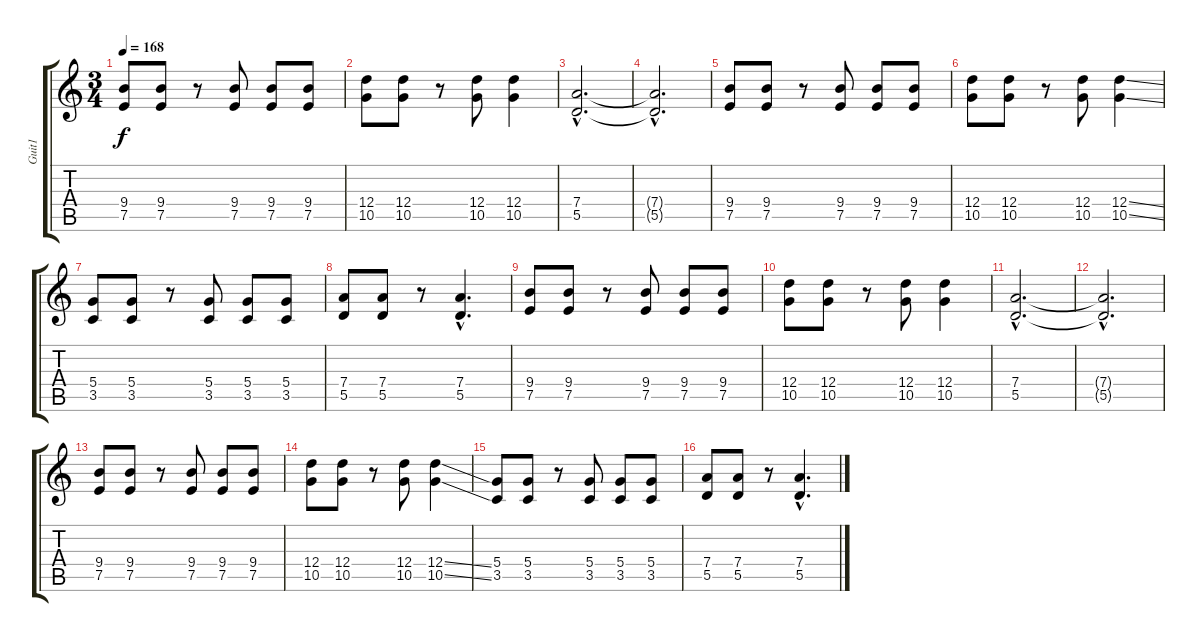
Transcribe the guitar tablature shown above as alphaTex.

\track ("Guit1" "Guit1") {instrument overdrivenguitar}
\staff {score tabs}
\tuning (E4 B3 G3 D3 A2 E2) {hide}
\ts (3 4)
\tempo 168
\clef g2
\ks c
(9.4 7.5).8{dy f} (9.4 7.5).8 r.8 (9.4 7.5).8 (9.4 7.5).8 (9.4 7.5).8 |
(12.4 10.5).8 (12.4 10.5).8 r.8 (12.4 10.5).8 (12.4 10.5).4 |
(7.4{hac} 5.5{hac}).2{d} |
(7.4{hac t} 5.5{hac t}).2{d} |
(9.4 7.5).8{volume 11 instrument overdrivenguitar} (9.4 7.5).8 r.8 (9.4 7.5).8 (9.4 7.5).8 (9.4 7.5).8 |
(12.4 10.5).8 (12.4 10.5).8 r.8 (12.4 10.5).8 (12.4{ss} 10.5{ss}).4 |
(5.4 3.5).8 (5.4 3.5).8 r.8 (5.4 3.5).8 (5.4 3.5).8 (5.4 3.5).8 |
(7.4 5.5).8 (7.4 5.5).8 r.8 (7.4{hac} 5.5{hac}).4{d} |
(9.4 7.5).8 (9.4 7.5).8 r.8 (9.4 7.5).8 (9.4 7.5).8 (9.4 7.5).8 |
(12.4 10.5).8 (12.4 10.5).8 r.8 (12.4 10.5).8 (12.4 10.5).4 |
(7.4{hac} 5.5{hac}).2{d} |
(7.4{hac t} 5.5{hac t}).2{d} |
(9.4 7.5).8{volume 11 instrument overdrivenguitar} (9.4 7.5).8 r.8 (9.4 7.5).8 (9.4 7.5).8 (9.4 7.5).8 |
(12.4 10.5).8 (12.4 10.5).8 r.8 (12.4 10.5).8 (12.4{ss} 10.5{ss}).4 |
(5.4 3.5).8 (5.4 3.5).8 r.8 (5.4 3.5).8 (5.4 3.5).8 (5.4 3.5).8 |
(7.4 5.5).8 (7.4 5.5).8 r.8 (7.4{hac} 5.5{hac}).4{d}
